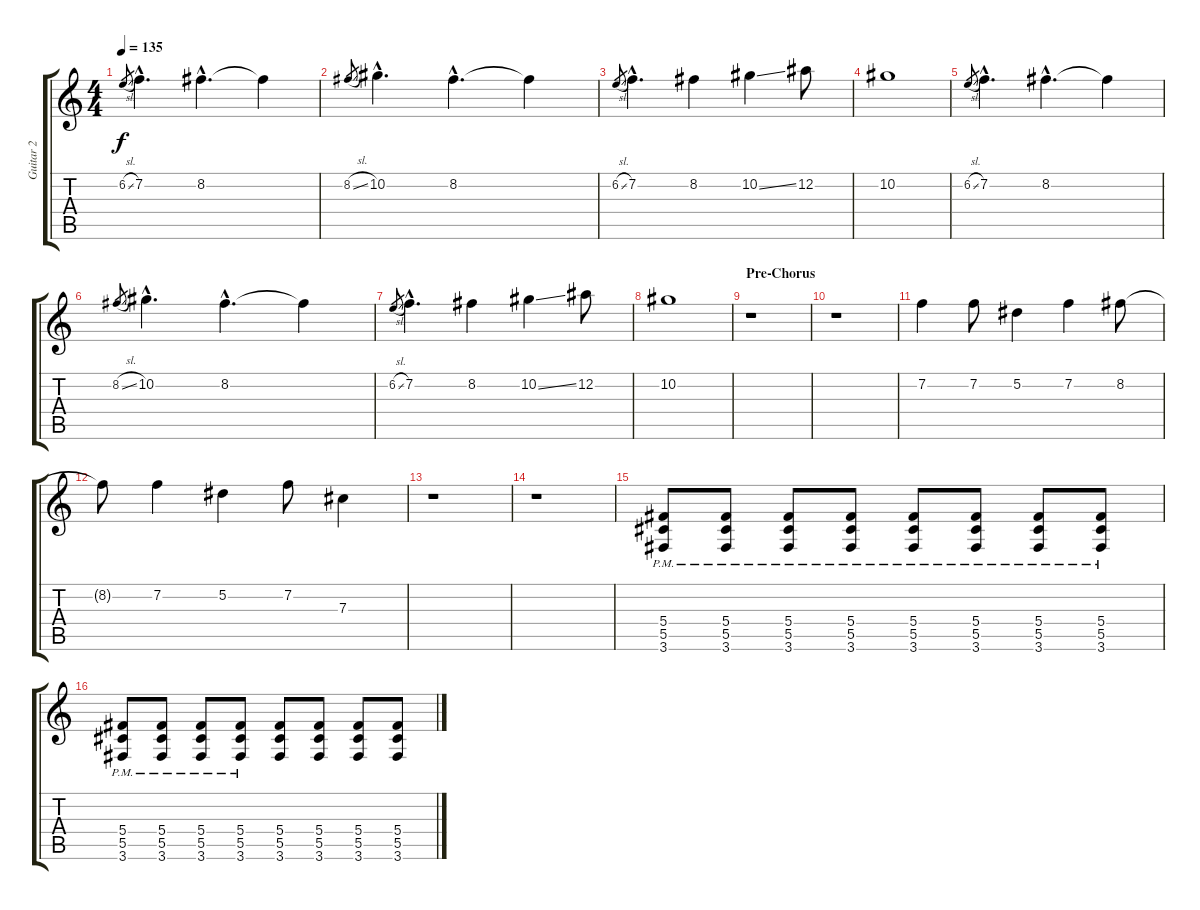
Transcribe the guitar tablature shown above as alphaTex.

\track ("Guitar 2" "Guitar 2") {instrument electricguitarjazz}
\staff {score tabs}
\tuning (Eb4 Bb3 Gb3 Db3 Ab2 Eb2) {hide}
\ts (4 4)
\tempo 135
\clef g2
\ks c
6.2{sl}.8{gr dy f} 7.2{hac}.4{d} 8.2{hac}.4{d} 8.2{t}.4 |
8.2{sl}.8{gr} 10.2{hac}.4{d} 8.2{hac}.4{d} 8.2{t}.4 |
6.2{sl}.8{gr} 7.2{hac}.4{d} 8.2.4 10.2{ss}.4 12.2.8 |
10.2.1 |
6.2{sl}.8{gr} 7.2{hac}.4{d} 8.2{hac}.4{d} 8.2{t}.4 |
8.2{sl}.8{gr} 10.2{hac}.4{d} 8.2{hac}.4{d} 8.2{t}.4 |
6.2{sl}.8{gr} 7.2{hac}.4{d} 8.2.4 10.2{ss}.4 12.2.8 |
10.2.1 |
\section ("" "Pre-Chorus")
r.1 |
r.1 |
7.2.4{volume 16 instrument distortionguitar} 7.2.8 5.2.4 7.2.4 8.2.8 |
8.2{t}.8 7.2.4 5.2.4 7.2.8 7.3.4 |
r.1 |
r.1 |
(5.4{pm} 5.5{pm} 3.6{pm}).8{instrument distortionguitar} (5.4{pm} 5.5{pm} 3.6{pm}).8 (5.4{pm} 5.5{pm} 3.6{pm}).8 (5.4{pm} 5.5{pm} 3.6{pm}).8 (5.4{pm} 5.5{pm} 3.6{pm}).8 (5.4{pm} 5.5{pm} 3.6{pm}).8 (5.4{pm} 5.5{pm} 3.6{pm}).8 (5.4{pm} 5.5{pm} 3.6{pm}).8 |
(5.4{pm} 5.5{pm} 3.6{pm}).8 (5.4{pm} 5.5{pm} 3.6{pm}).8 (5.4{pm} 5.5{pm} 3.6{pm}).8 (5.4{pm} 5.5{pm} 3.6{pm}).8 (5.4 5.5 3.6).8 (5.4 5.5 3.6).8 (5.4 5.5 3.6).8 (5.4 5.5 3.6).8
